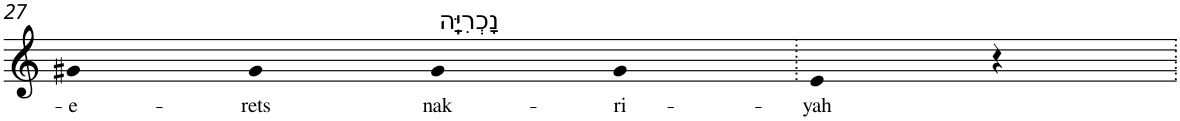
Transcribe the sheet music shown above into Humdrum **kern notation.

**kern	**text
*part1	*part1
*staff1	*staff1
*I"Piano	*
*I'Pno	*
!!LO:PB:g=z
*clefG2	*
*k[]	*
=27	=27
!	!LO:LY:b
4g#X	-e-
!	!LO:LY:b
4g#	-rets
!LO:TX:a:t=נָכְרִיָּֽה	!
!	!LO:LY:b
4g#	nak-
!	!LO:LY:b
4g#	-ri-
=28.	=28.
!	!LO:LY:b
4e	-yah
4r	.
=.	=.
*-	*-
